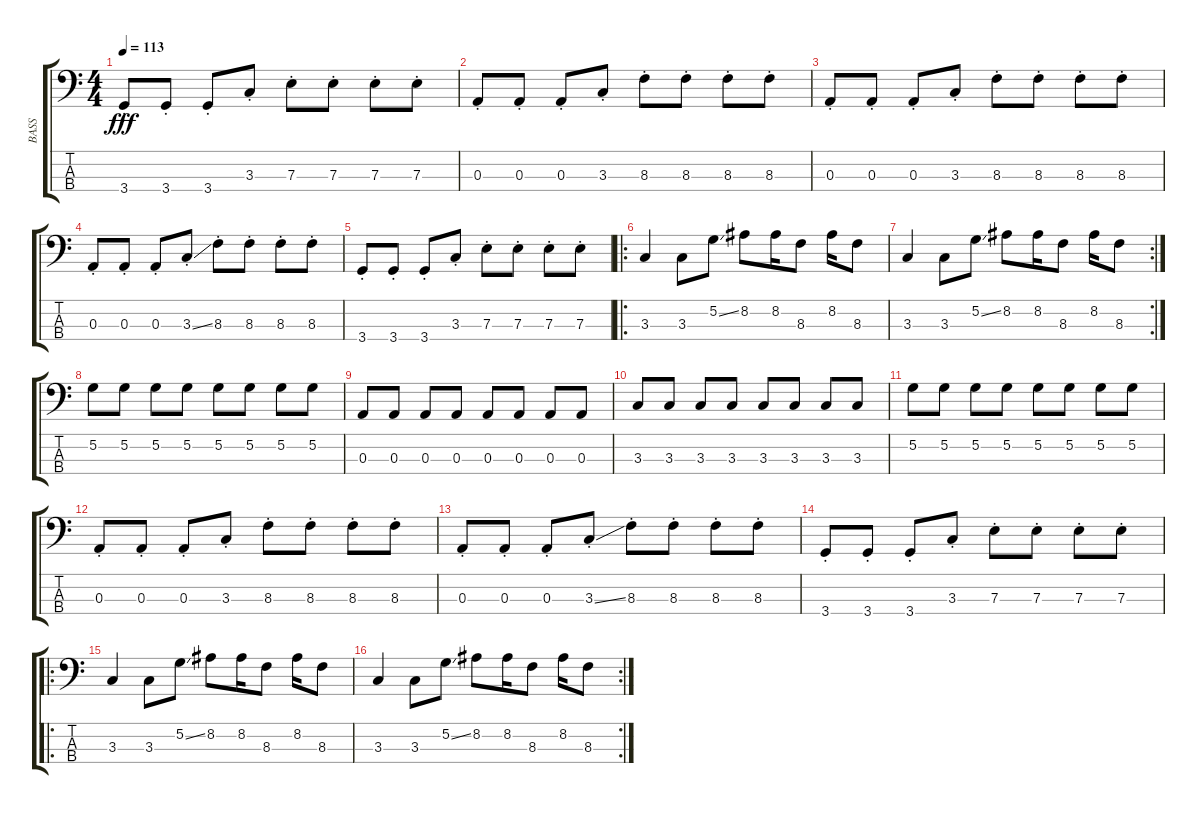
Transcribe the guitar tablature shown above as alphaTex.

\track ("BASS" "BASS") {instrument electricbasspick}
\staff {score tabs}
\tuning (G2 D2 A1 E1) {hide}
\ts (4 4)
\tempo 113
\clef f4
\ks c
3.4{st}.8{dy fff} 3.4{st}.8 3.4{st}.8 3.3{st}.8 7.3{st}.8 7.3{st}.8 7.3{st}.8 7.3{st}.8 |
0.3{st}.8 0.3{st}.8 0.3{st}.8 3.3{st}.8 8.3{st}.8 8.3{st}.8 8.3{st}.8 8.3{st}.8 |
0.3{st}.8 0.3{st}.8 0.3{st}.8 3.3{st}.8 8.3{st}.8 8.3{st}.8 8.3{st}.8 8.3{st}.8 |
0.3{st}.8 0.3{st}.8 0.3{st}.8 3.3{ss st}.8 8.3{st}.8 8.3{st}.8 8.3{st}.8 8.3{st}.8 |
3.4{st}.8 3.4{st}.8 3.4{st}.8 3.3{st}.8 7.3{st}.8 7.3{st}.8 7.3{st}.8 7.3{st}.8 |
\ro
3.3.4 3.3.8 5.2{ss}.8 8.2.8 8.2.16 8.3.8 8.2.16 8.3.8 |
\rc 2
3.3.4 3.3.8 5.2{ss}.8 8.2.8 8.2.16 8.3.8 8.2.16 8.3.8 |
5.2.8 5.2.8 5.2.8 5.2.8 5.2.8 5.2.8 5.2.8 5.2.8 |
0.3.8 0.3.8 0.3.8 0.3.8 0.3.8 0.3.8 0.3.8 0.3.8 |
3.3.8 3.3.8 3.3.8 3.3.8 3.3.8 3.3.8 3.3.8 3.3.8 |
5.2.8 5.2.8 5.2.8 5.2.8 5.2.8 5.2.8 5.2.8 5.2.8 |
0.3{st}.8 0.3{st}.8 0.3{st}.8 3.3{st}.8 8.3{st}.8 8.3{st}.8 8.3{st}.8 8.3{st}.8 |
0.3{st}.8 0.3{st}.8 0.3{st}.8 3.3{ss st}.8 8.3{st}.8 8.3{st}.8 8.3{st}.8 8.3{st}.8 |
3.4{st}.8 3.4{st}.8 3.4{st}.8 3.3{st}.8 7.3{st}.8 7.3{st}.8 7.3{st}.8 7.3{st}.8 |
\ro
3.3.4 3.3.8 5.2{ss}.8 8.2.8 8.2.16 8.3.8 8.2.16 8.3.8 |
\rc 2
3.3.4 3.3.8 5.2{ss}.8 8.2.8 8.2.16 8.3.8 8.2.16 8.3.8
